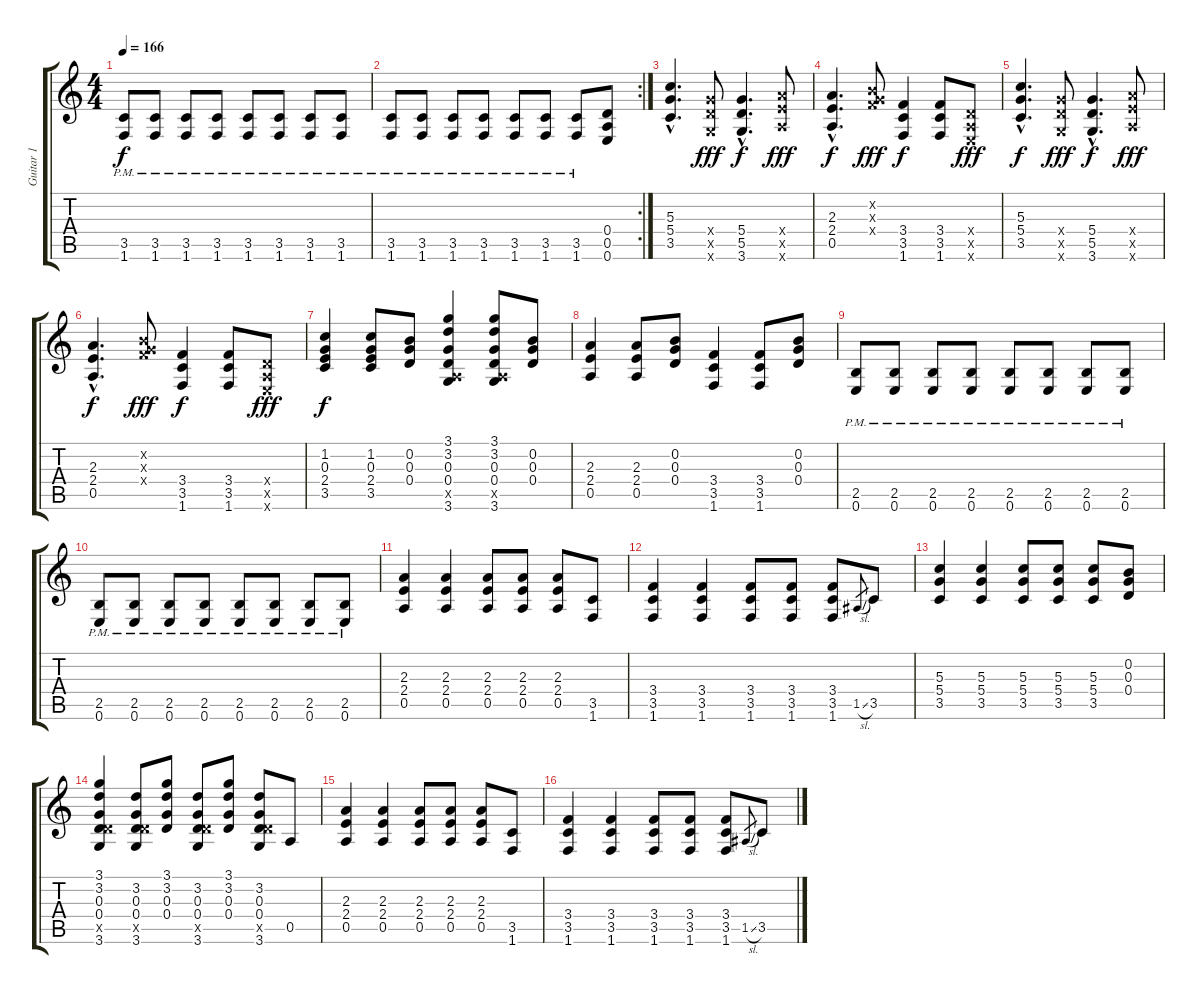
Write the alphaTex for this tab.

\track ("Guitar 1" "Guitar 1") {instrument overdrivenguitar}
\staff {score tabs}
\tuning (E4 B3 G3 D3 A2 E2) {hide}
\ts (4 4)
\tempo 166
\clef g2
\ks c
(3.5{pm} 1.6{pm}).8{dy f} (3.5{pm} 1.6{pm}).8 (3.5{pm} 1.6{pm}).8 (3.5{pm} 1.6{pm}).8 (3.5{pm} 1.6{pm}).8 (3.5{pm} 1.6{pm}).8 (3.5{pm} 1.6{pm}).8 (3.5{pm} 1.6{pm}).8 |
\rc 2
(3.5{pm} 1.6{pm}).8 (3.5{pm} 1.6{pm}).8 (3.5{pm} 1.6{pm}).8 (3.5{pm} 1.6{pm}).8 (3.5{pm} 1.6{pm}).8 (3.5{pm} 1.6{pm}).8 (3.5{pm} 1.6{pm}).8 (0.4 0.5 0.6).8 |
(5.3{hac} 5.4{hac} 3.5{hac}).4{d} (5.4{x} 5.5{x} 3.6{x}).8{dy fff} (5.4{hac} 5.5{hac} 3.6{hac}).4{d dy f} (7.4{x} 7.5{x} 5.6{x}).8{dy fff} |
(2.3{hac} 2.4{hac} 0.5{hac}).4{d dy f} (0.2{x} 0.3{x} 3.4{x}).8{dy fff} (3.4 3.5 1.6).4{dy f} (3.4 3.5 1.6).8 (0.4{x} 0.5{x} 0.6{x}).8{dy fff} |
(5.3{hac} 5.4{hac} 3.5{hac}).4{d dy f} (5.4{x} 5.5{x} 3.6{x}).8{dy fff} (5.4{hac} 5.5{hac} 3.6{hac}).4{d dy f} (7.4{x} 7.5{x} 5.6{x}).8{dy fff} |
(2.3{hac} 2.4{hac} 0.5{hac}).4{d dy f} (0.2{x} 0.3{x} 3.4{x}).8{dy fff} (3.4 3.5 1.6).4{dy f} (3.4 3.5 1.6).8 (0.4{x} 0.5{x} 0.6{x}).8{dy fff} |
(1.2 0.3 2.4 3.5).4{dy f} (1.2 0.3 2.4 3.5).8 (0.2 0.3 0.4).8 (3.1 3.2 0.3 0.4 0.5{x} 3.6).4 (3.1 3.2 0.3 0.4 0.5{x} 3.6).8 (0.2 0.3 0.4).8 |
(2.3 2.4 0.5).4 (2.3 2.4 0.5).8 (0.2 0.3 0.4).8 (3.4 3.5 1.6).4 (3.4 3.5 1.6).8 (0.2 0.3 0.4).8 |
(2.5{pm} 0.6{pm}).8 (2.5{pm} 0.6{pm}).8 (2.5{pm} 0.6{pm}).8 (2.5{pm} 0.6{pm}).8 (2.5{pm} 0.6{pm}).8 (2.5{pm} 0.6{pm}).8 (2.5{pm} 0.6{pm}).8 (2.5{pm} 0.6{pm}).8 |
(2.5{pm} 0.6{pm}).8 (2.5{pm} 0.6{pm}).8 (2.5{pm} 0.6{pm}).8 (2.5{pm} 0.6{pm}).8 (2.5{pm} 0.6{pm}).8 (2.5{pm} 0.6{pm}).8 (2.5{pm} 0.6{pm}).8 (2.5{pm} 0.6{pm}).8 |
(2.3 2.4 0.5).4 (2.3 2.4 0.5).4 (2.3 2.4 0.5).8 (2.3 2.4 0.5).8 (2.3 2.4 0.5).8 (3.5 1.6).8 |
(3.4 3.5 1.6).4 (3.4 3.5 1.6).4 (3.4 3.5 1.6).8 (3.4 3.5 1.6).8 (3.4 3.5 1.6).8 1.5{sl}.8{gr} 3.5.8 |
(5.3 5.4 3.5).4 (5.3 5.4 3.5).4 (5.3 5.4 3.5).8 (5.3 5.4 3.5).8 (5.3 5.4 3.5).8 (0.2 0.3 0.4).8 |
(3.1 3.2 0.3 0.4 5.5{x} 3.6).4 (3.2 0.3 0.4 5.5{x} 3.6).8 (3.1 3.2 0.3 0.4).8 (3.2 0.3 0.4 5.5{x} 3.6).8 (3.1 3.2 0.3 0.4).8 (3.2 0.3 0.4 5.5{x} 3.6).8 0.5.8 |
(2.3 2.4 0.5).4 (2.3 2.4 0.5).4 (2.3 2.4 0.5).8 (2.3 2.4 0.5).8 (2.3 2.4 0.5).8 (3.5 1.6).8 |
(3.4 3.5 1.6).4 (3.4 3.5 1.6).4 (3.4 3.5 1.6).8 (3.4 3.5 1.6).8 (3.4 3.5 1.6).8 1.5{sl}.8{gr} 3.5.8
